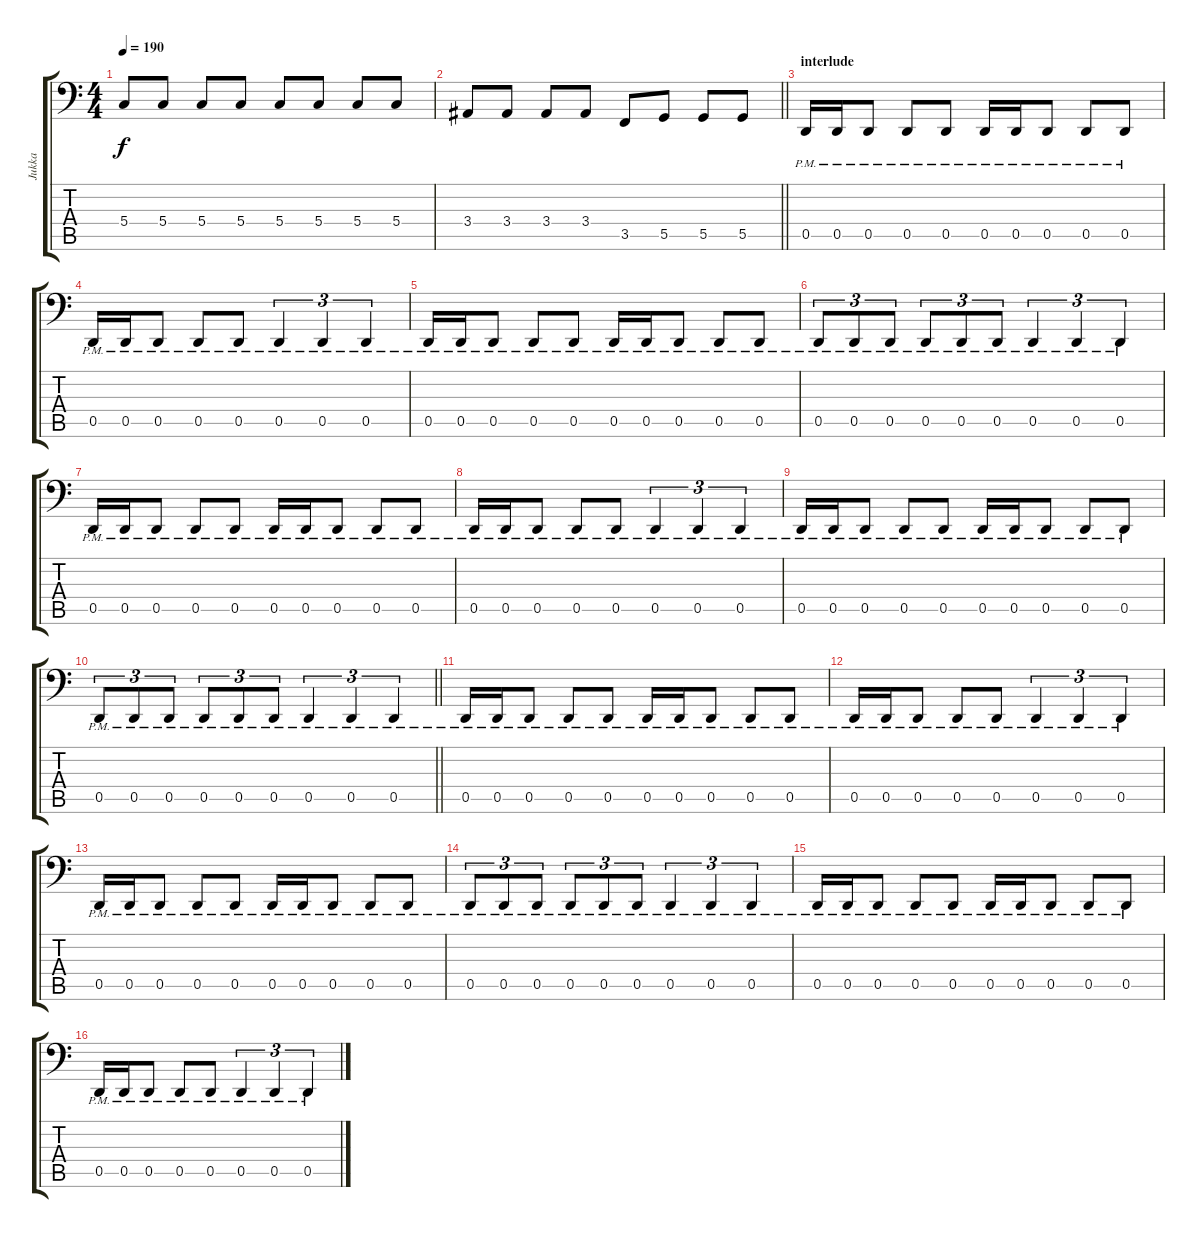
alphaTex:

\track ("Jukka" "Jukka") {instrument electricbasspick}
\staff {score tabs}
\tuning (Bb2 F2 C2 G1 D1 A0) {hide}
\ts (4 4)
\tempo 190
\clef f4
\ks c
5.4.8{dy f} 5.4.8 5.4.8 5.4.8 5.4.8 5.4.8 5.4.8 5.4.8 |
\barLineRight lightlight
3.4.8 3.4.8 3.4.8 3.4.8 3.5.8 5.5.8 5.5.8 5.5.8 |
\section ("" "interlude")
0.5{pm}.16 0.5{pm}.16 0.5{pm}.8 0.5{pm}.8 0.5{pm}.8 0.5{pm}.16 0.5{pm}.16 0.5{pm}.8 0.5{pm}.8 0.5{pm}.8 |
0.5{pm}.16 0.5{pm}.16 0.5{pm}.8 0.5{pm}.8 0.5{pm}.8 0.5{pm}.4{tu (3 2)} 0.5{pm}.4{tu (3 2)} 0.5{pm}.4{tu (3 2)} |
0.5{pm}.16 0.5{pm}.16 0.5{pm}.8 0.5{pm}.8 0.5{pm}.8 0.5{pm}.16 0.5{pm}.16 0.5{pm}.8 0.5{pm}.8 0.5{pm}.8 |
0.5{pm}.8{tu (3 2)} 0.5{pm}.8{tu (3 2)} 0.5{pm}.8{tu (3 2)} 0.5{pm}.8{tu (3 2)} 0.5{pm}.8{tu (3 2)} 0.5{pm}.8{tu (3 2)} 0.5{pm}.4{tu (3 2)} 0.5{pm}.4{tu (3 2)} 0.5{pm}.4{tu (3 2)} |
0.5{pm}.16 0.5{pm}.16 0.5{pm}.8 0.5{pm}.8 0.5{pm}.8 0.5{pm}.16 0.5{pm}.16 0.5{pm}.8 0.5{pm}.8 0.5{pm}.8 |
0.5{pm}.16 0.5{pm}.16 0.5{pm}.8 0.5{pm}.8 0.5{pm}.8 0.5{pm}.4{tu (3 2)} 0.5{pm}.4{tu (3 2)} 0.5{pm}.4{tu (3 2)} |
0.5{pm}.16 0.5{pm}.16 0.5{pm}.8 0.5{pm}.8 0.5{pm}.8 0.5{pm}.16 0.5{pm}.16 0.5{pm}.8 0.5{pm}.8 0.5{pm}.8 |
\barLineRight lightlight
0.5{pm}.8{tu (3 2)} 0.5{pm}.8{tu (3 2)} 0.5{pm}.8{tu (3 2)} 0.5{pm}.8{tu (3 2)} 0.5{pm}.8{tu (3 2)} 0.5{pm}.8{tu (3 2)} 0.5{pm}.4{tu (3 2)} 0.5{pm}.4{tu (3 2)} 0.5{pm}.4{tu (3 2)} |
\section ("" "")
0.5{pm}.16 0.5{pm}.16 0.5{pm}.8 0.5{pm}.8 0.5{pm}.8 0.5{pm}.16 0.5{pm}.16 0.5{pm}.8 0.5{pm}.8 0.5{pm}.8 |
0.5{pm}.16 0.5{pm}.16 0.5{pm}.8 0.5{pm}.8 0.5{pm}.8 0.5{pm}.4{tu (3 2)} 0.5{pm}.4{tu (3 2)} 0.5{pm}.4{tu (3 2)} |
0.5{pm}.16 0.5{pm}.16 0.5{pm}.8 0.5{pm}.8 0.5{pm}.8 0.5{pm}.16 0.5{pm}.16 0.5{pm}.8 0.5{pm}.8 0.5{pm}.8 |
0.5{pm}.8{tu (3 2)} 0.5{pm}.8{tu (3 2)} 0.5{pm}.8{tu (3 2)} 0.5{pm}.8{tu (3 2)} 0.5{pm}.8{tu (3 2)} 0.5{pm}.8{tu (3 2)} 0.5{pm}.4{tu (3 2)} 0.5{pm}.4{tu (3 2)} 0.5{pm}.4{tu (3 2)} |
0.5{pm}.16 0.5{pm}.16 0.5{pm}.8 0.5{pm}.8 0.5{pm}.8 0.5{pm}.16 0.5{pm}.16 0.5{pm}.8 0.5{pm}.8 0.5{pm}.8 |
0.5{pm}.16 0.5{pm}.16 0.5{pm}.8 0.5{pm}.8 0.5{pm}.8 0.5{pm}.4{tu (3 2)} 0.5{pm}.4{tu (3 2)} 0.5{pm}.4{tu (3 2)}
